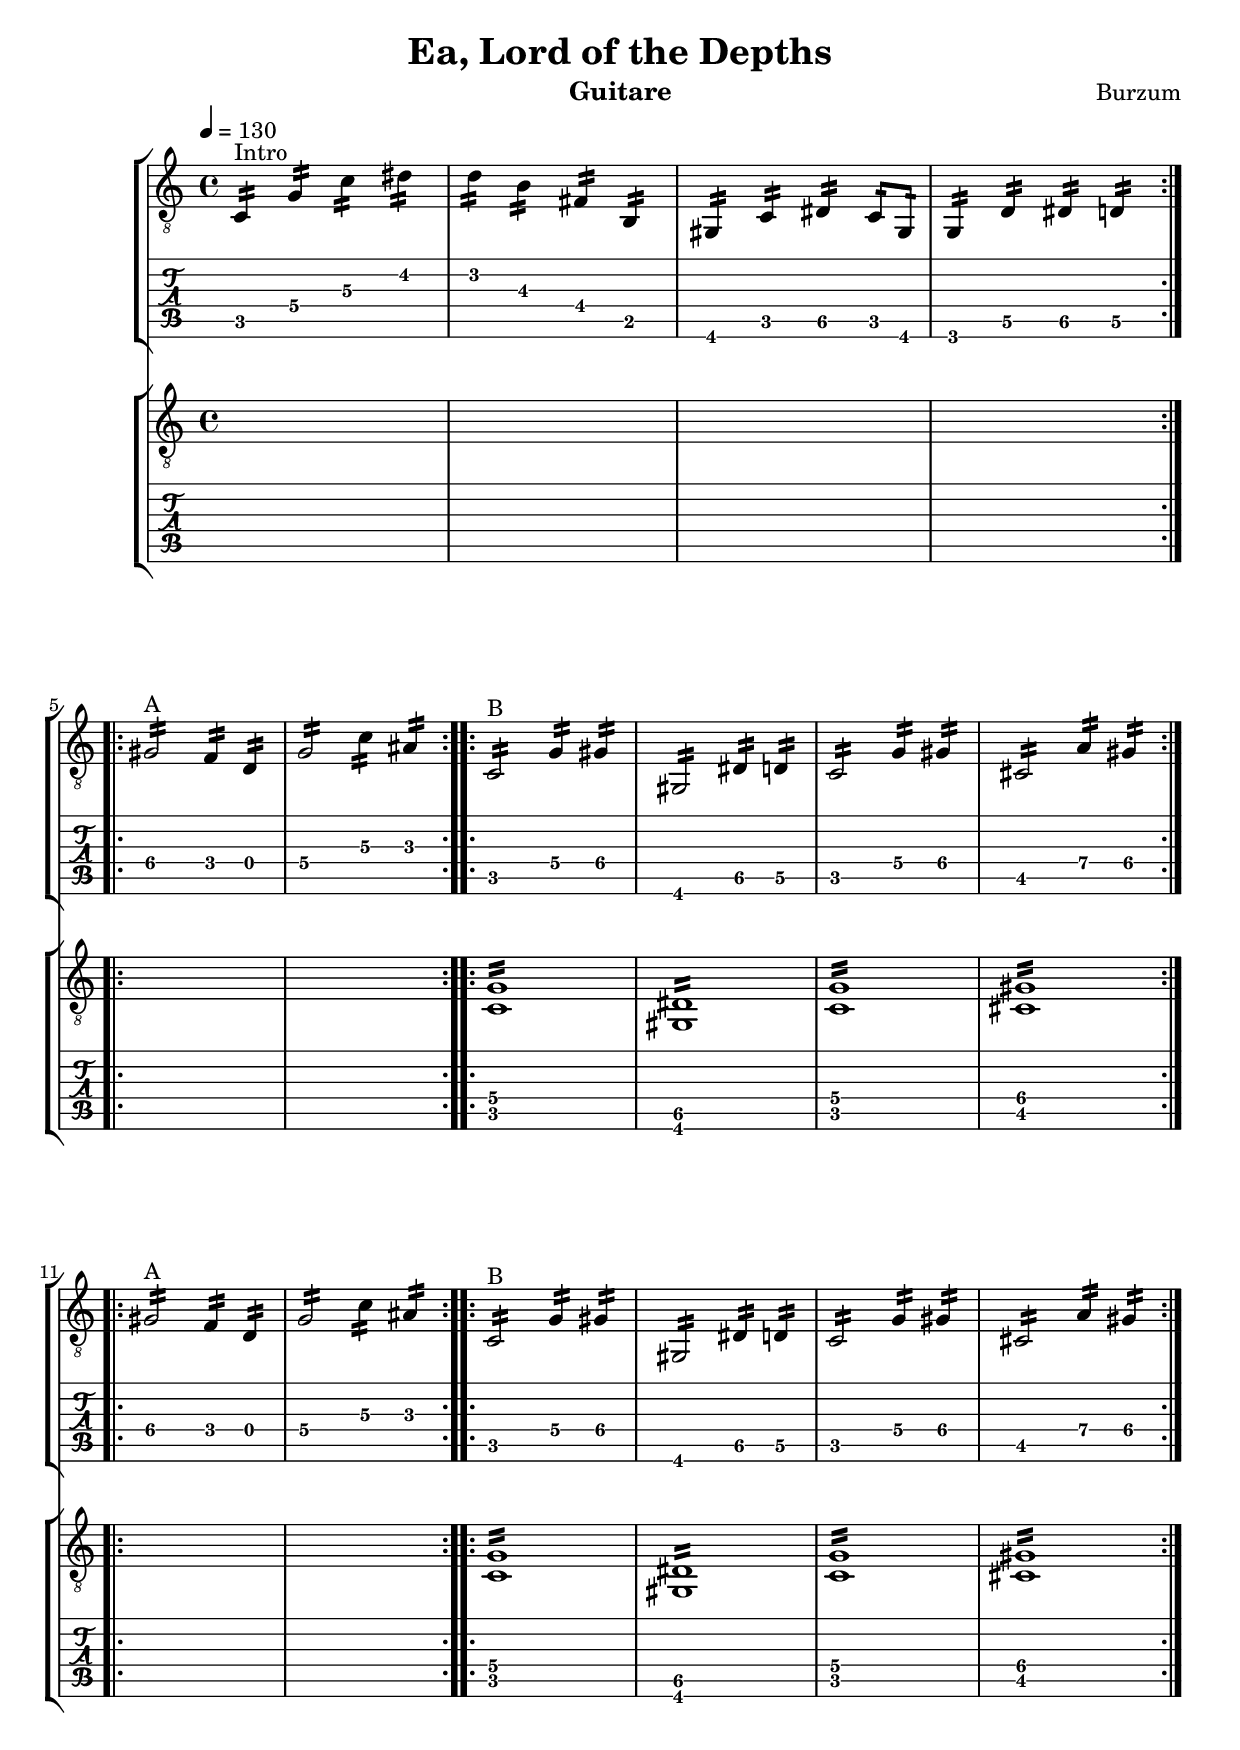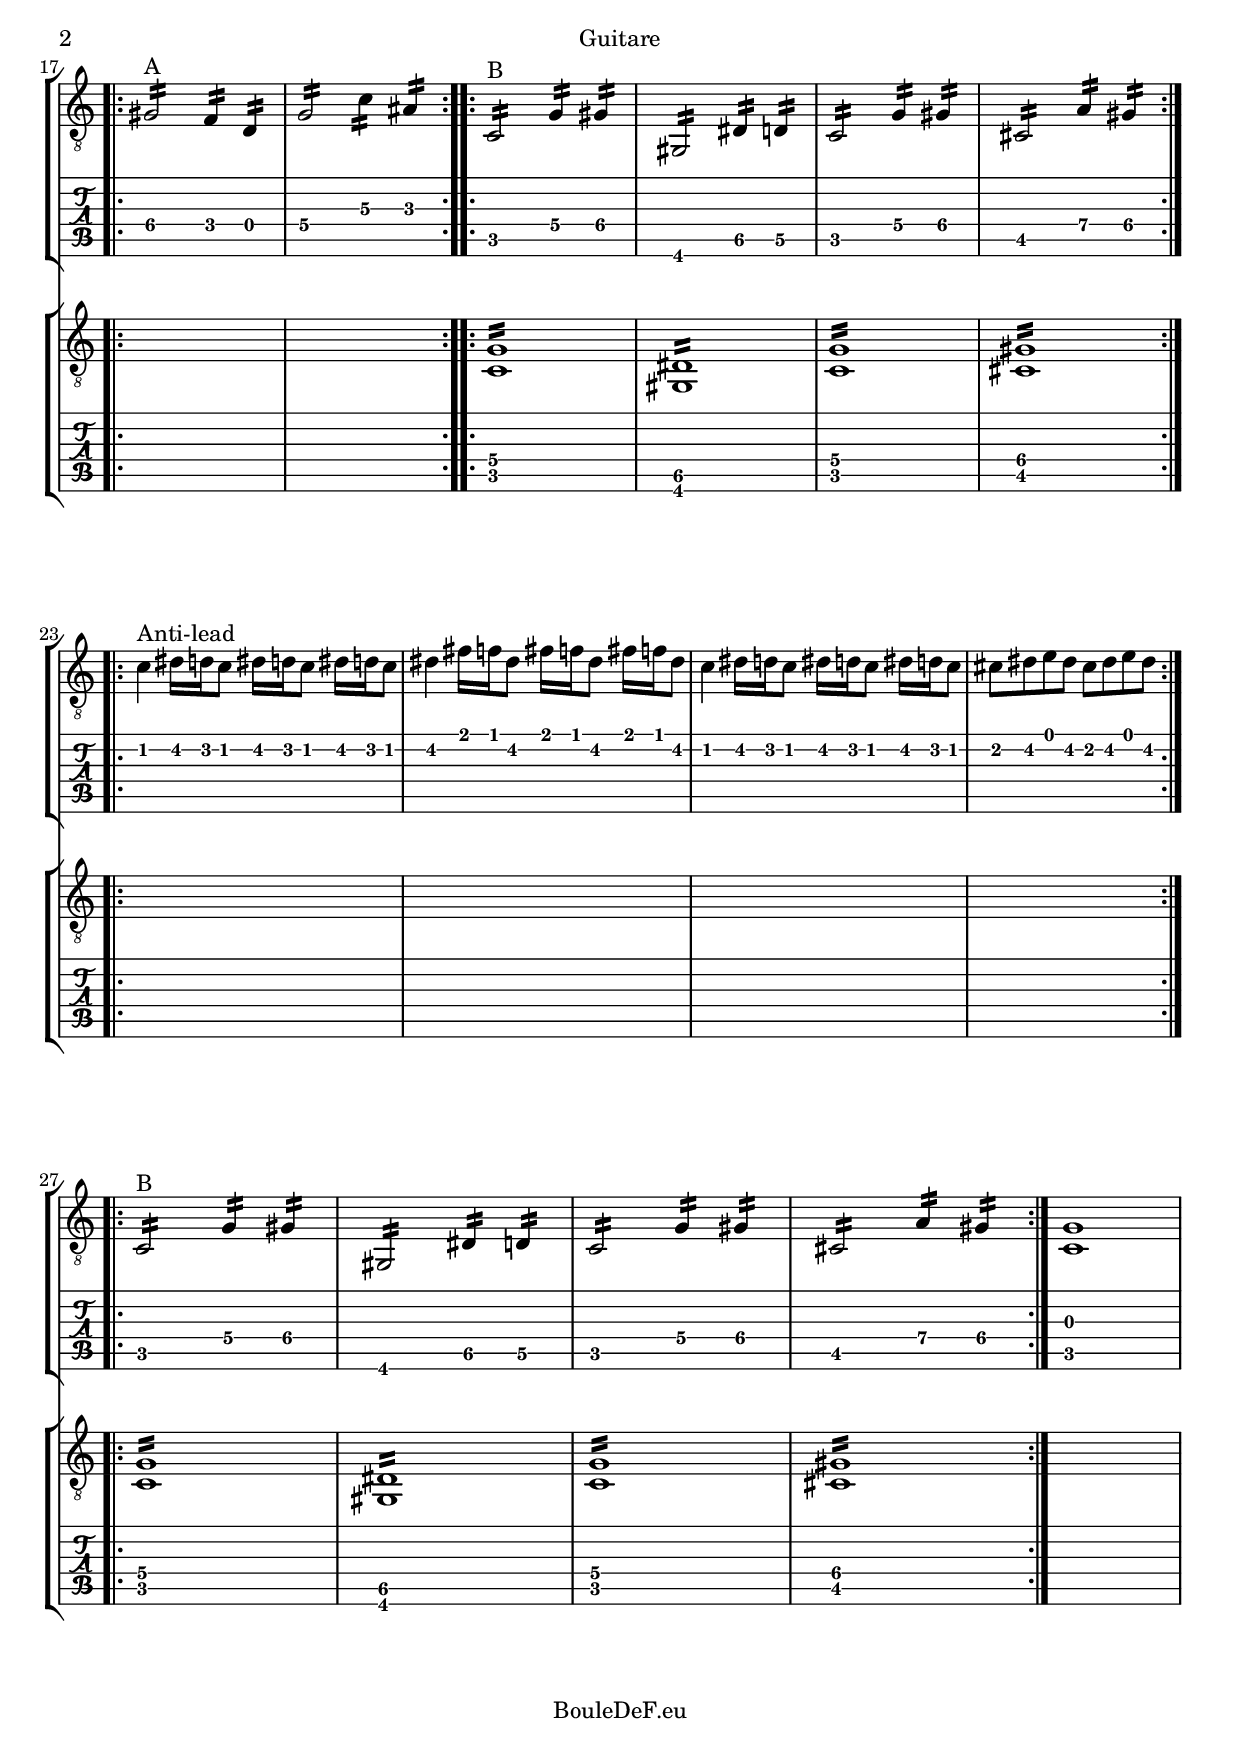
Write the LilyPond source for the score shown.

\version "2.16.0"
\include "italiano.ly"

\header {
	title = "Ea, Lord of the Depths"
	composer = "Burzum"
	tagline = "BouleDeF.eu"
	instrument = "Guitare"
}

global = {
	\time 4/4
	\tempo 4 = 130
}

intropart = \relative do {
	| \repeat tremolo 4 do16^Intro
	  \repeat tremolo 4 sol'\4
	  \repeat tremolo 4 do\3
	  \repeat tremolo 4 red
	| \repeat tremolo 4 re16
	  \repeat tremolo 4 si\3
	  \repeat tremolo 4 fad\4
	  \repeat tremolo 4 si,
	| \repeat tremolo 4 sold16
	  \repeat tremolo 4 do\5
	  \repeat tremolo 4 red\5
	  \repeat tremolo 2 do\5
	  \repeat tremolo 2 sold16
	| \repeat tremolo 4 sol16
	  \repeat tremolo 4 re'\5
	  \repeat tremolo 4 red\5
	  \repeat tremolo 4 re\5
}

apart = \relative do' {
	| \repeat tremolo 8 sold\4^A
	  \repeat tremolo 4 fa
	  \repeat tremolo 4 re
	| \repeat tremolo 8 sol\4
	  \repeat tremolo 4 do\3
	  \repeat tremolo 4 lad\3
}

bprimepart = \relative do {
	| \repeat tremolo 8 do16\5^B
	  \repeat tremolo 4 sol'\4
	  \repeat tremolo 4 sold\4
	| \repeat tremolo 8 sold,
	  \repeat tremolo 4 red'\5
	  \repeat tremolo 4 re\5
	| \repeat tremolo 8 do\5
	  \repeat tremolo 4 sol'\4
	  \repeat tremolo 4 sold\4
	| \repeat tremolo 8 dod,\5
	  \repeat tremolo 4 la'\4
	  \repeat tremolo 4 sold\4
}

bdoubleprimepart = \relative do' {
	| <<
		{ \repeat tremolo 16 sol\4 }
		{ \repeat tremolo 16 do,\5 }
	>>
	| <<
		{ \repeat tremolo 16 red\5 }
		{ \repeat tremolo 16 sold,\6 }
	>>
	| <<
		{ \repeat tremolo 16 sol'\4 }
		{ \repeat tremolo 16 do,\5 }
	>>
	| <<
		{ \repeat tremolo 16 sold'\4 }
		{ \repeat tremolo 16 dod,\5 }
	>>
}

antileadpart = \relative do' {
	| do4^"Anti-lead" red16 re do8 red16 re do8 red16 re do8
	| red4 fad16 fa red8 fad16 fa red8 fad16 fa red8
	| do4 red16 re do8 red16 re do8 red16 re do8
	| dod8 red mi red dod red mi red
}

GuitareOneMidi = \relative do' {
	\repeat volta 6 {
		\intropart
	}
	\break
	\repeat volta 4 {
		\apart
	}
	\repeat volta 10 {
		\bprimepart
	}
	\break
	\repeat volta 4 {
		\apart
	}
	\repeat volta 10 {
		\bprimepart
	}
	\break
	\repeat volta 4 {
		\apart
	}
	\repeat volta 4 {
		\bprimepart
	}
	\break
	\repeat volta 4 {
		\antileadpart
	}
	\break
	\repeat volta 2 {
		\bprimepart
	}
	| <<
	{ sol1 }
	\\
	{ do,1 }
	>>
}
GuitareTwoMidi = \relative do' {
	\repeat volta 6 {
		| s4 s s s
		| s4 s s s
		| s4 s s s
		| s4 s s s
	}
	\break
	\repeat volta 4 {
		| s4 s s s
		| s4 s s s
	}
	\repeat volta 10 {
		\bdoubleprimepart
	}
	\break
	\repeat volta 4 {
		| s4 s s s
		| s4 s s s
	}
	\repeat volta 10 {
		\bdoubleprimepart
	}
	\break
	\repeat volta 4 {
		| s4 s s s
		| s4 s s s
	}
	\repeat volta 4 {
		\bdoubleprimepart
	}
	\break
	\repeat volta 4 {
		| s4 s s s
		| s4 s s s
		| s4 s s s
		| s4 s s s
	}
	\break
	\repeat volta 2 {
		\bdoubleprimepart
	}
	| s4 s s s
}

GuitareOne = \new Voice {
	\global
	\clef "treble_8"
	\GuitareOneMidi
}
GuitareTwo = \new Voice {
	\global
	\clef "treble_8"
	\GuitareTwoMidi
}
TabGuitareOne = \new TabVoice {
	\global
	\GuitareOneMidi
}
TabGuitareTwo = \new TabVoice {
	\global
	\GuitareTwoMidi
}

\score {
	<<
	\new StaffGroup {
		<<
		\new Staff { << \GuitareOne >> }
		\new TabStaff { << \TabGuitareOne >> }
		>>
	}
	\new StaffGroup {
		<<
		\new Staff { << \GuitareTwo >> }
		\new TabStaff { << \TabGuitareTwo >> }
		>>
	}
	>>
	\layout { \omit Voice.StringNumber }
}

\score {
	<<
	\new Staff \with { midiInstrument=#"acoustic guitar (steel)" } {
		\unfoldRepeats { << \GuitareOne >> }
	}
	\new Staff \with { midiInstrument=#"acoustic guitar (steel)" } {
		\unfoldRepeats { << \GuitareTwo >> }
	}
	>>
	\midi {}
}
